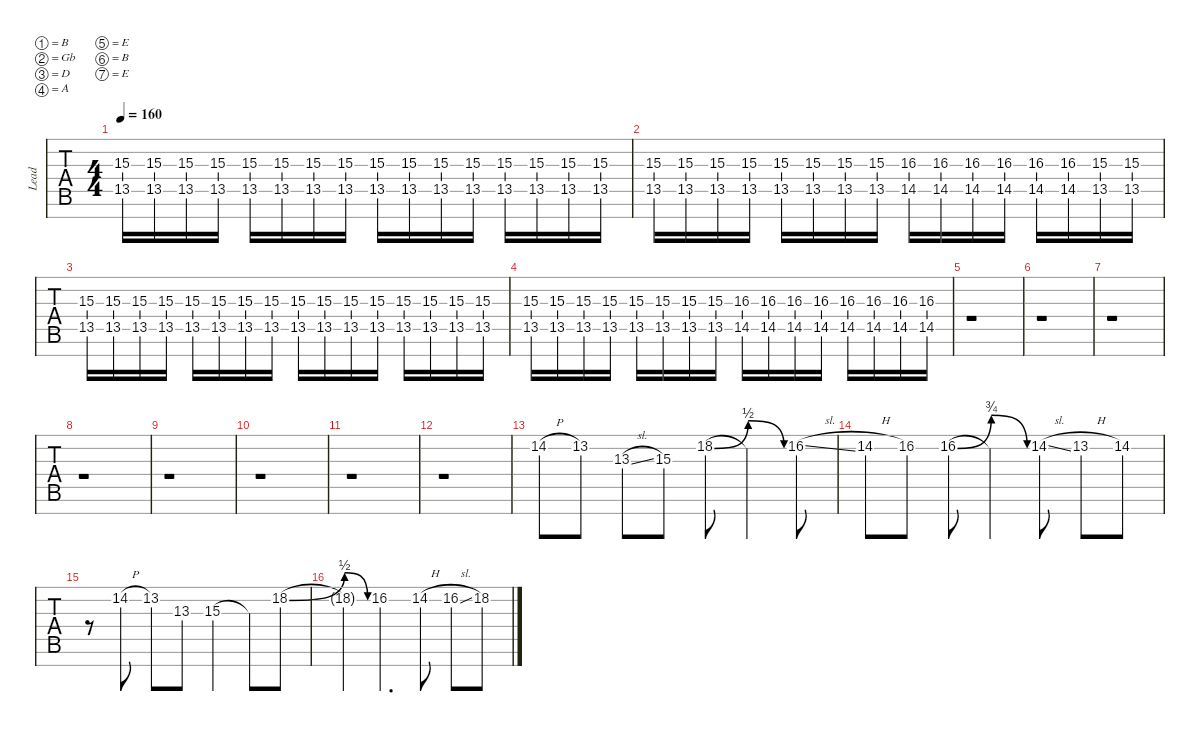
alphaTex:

\defaultSystemsLayout 4
\hideDynamics
\bracketExtendMode groupsimilarinstruments
\multiBarRest
\otherSystemsTrackNameOrientation horizontal
\track ("Lead" "Lead") {instrument distortionguitar}
\staff {tabs}
\tuning (B3 Gb3 D3 A2 E2 B1 E1)
\ts (4 4)
\tempo 160
\clef g2
\ks c
(13.5 15.3).16{dy mf} (13.5 15.3).16 (13.5 15.3).16 (13.5 15.3).16 (13.5 15.3).16 (13.5 15.3).16 (13.5 15.3).16 (13.5 15.3).16 (13.5 15.3).16 (13.5 15.3).16 (13.5 15.3).16 (13.5 15.3).16 (13.5 15.3).16 (13.5 15.3).16 (13.5 15.3).16 (13.5 15.3).16 |
(13.5 15.3).16 (13.5 15.3).16 (13.5 15.3).16 (13.5 15.3).16 (13.5 15.3).16 (13.5 15.3).16 (13.5 15.3).16 (13.5 15.3).16 (14.5{acc #} 16.3{acc #}).16 (14.5{acc #} 16.3{acc #}).16 (14.5{acc #} 16.3{acc #}).16 (14.5{acc #} 16.3{acc #}).16 (14.5{acc #} 16.3{acc #}).16 (14.5{acc #} 16.3{acc #}).16 (13.5 15.3).16 (13.5 15.3).16 |
(13.5 15.3).16 (13.5 15.3).16 (13.5 15.3).16 (13.5 15.3).16 (13.5 15.3).16 (13.5 15.3).16 (13.5 15.3).16 (13.5 15.3).16 (13.5 15.3).16 (13.5 15.3).16 (13.5 15.3).16 (13.5 15.3).16 (13.5 15.3).16 (13.5 15.3).16 (13.5 15.3).16 (13.5 15.3).16 |
(13.5 15.3).16 (13.5 15.3).16 (13.5 15.3).16 (13.5 15.3).16 (13.5 15.3).16 (13.5 15.3).16 (13.5 15.3).16 (13.5 15.3).16 (14.5{acc #} 16.3{acc #}).16 (14.5{acc #} 16.3{acc #}).16 (14.5{acc #} 16.3{acc #}).16 (14.5{acc #} 16.3{acc #}).16 (14.5{acc #} 16.3{acc #}).16 (14.5{acc #} 16.3{acc #}).16 (14.5{acc #} 16.3{acc #}).16 (14.5{acc #} 16.3{acc #}).16 |
r.1 |
r.1 |
r.1 |
r.1 |
r.1 |
r.1 |
\scale
1.27562 r.1 |
\scale
1.09888 r.1 |
\scale
0.852989 14.2{h acc #}.8 13.2.8 13.3{sl acc #}.8 15.3.8 18.2{be (bend 49.8 0 59.4 2)}.8 18.2{be (release 24 2 30.599999999999998 0) t}.4 16.2{sl acc #}.8 |
\scale
0.772506 14.2{h acc #}.8 16.2{acc #}.8 16.2{be (bend 49.8 0 59.4 3) acc #}.8 16.2{be (release 24 3 30.599999999999998 0) t}.4 14.2{sl acc #}.8 13.2{h}.8 14.2{acc #}.8 |
r.8 14.2{h acc #}.8 13.2.8 13.3{acc #}.8 15.3.4 15.3{t}.8 18.2{be (bend 49.8 0 59.4 2)}.8 |
18.2{be (release 23.4 2 31.799999999999997 0) t}.4 16.2{acc #}.4{d} 14.2{h acc #}.8 16.2{sl acc #}.8 18.2.8
